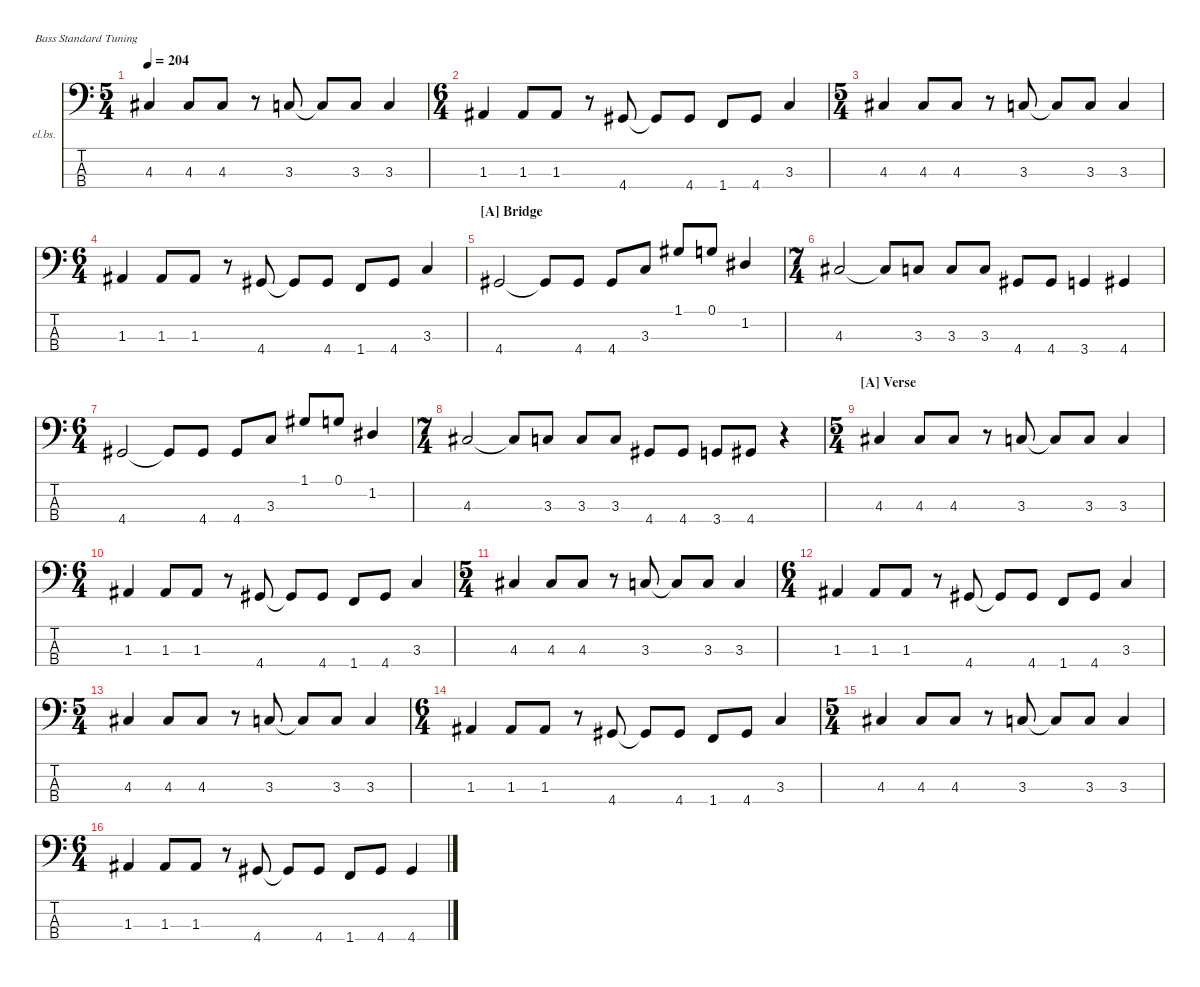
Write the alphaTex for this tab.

\hideDynamics
\bracketExtendMode nobrackets
\firstSystemTrackNameOrientation horizontal
\track ("bass" "el.bs.") {instrument electricbassfinger}
\staff {score tabs}
\tuning (G2 D2 A1 E1)
\ts (5 4)
\tempo 204
\clef f4
\ks aminor
4.3{acc #}.4{dy ff beam Up} 4.3{acc #}.8{beam Up} 4.3{acc #}.8{beam Up} r.8{beam Up} 3.3.8{beam Up} 3.3{t}.8{beam Up} 3.3.8{beam Up} 3.3.4{beam Up} |
\ts (6 4)
1.3{acc #}.4{beam Up} 1.3{acc #}.8{beam Up} 1.3{acc #}.8{beam Up} r.8{beam Up} 4.4{acc #}.8{beam Up} 4.4{t acc #}.8{beam Up} 4.4{acc #}.8{beam Up} 1.4.8{beam Up} 4.4{acc #}.8{beam Up} 3.3.4{beam Up} |
\ts (5 4)
4.3{acc #}.4{beam Up} 4.3{acc #}.8{beam Up} 4.3{acc #}.8{beam Up} r.8{beam Up} 3.3.8{beam Up} 3.3{t}.8{beam Up} 3.3.8{beam Up} 3.3.4{beam Up} |
\ts (6 4)
1.3{acc #}.4{beam Up} 1.3{acc #}.8{beam Up} 1.3{acc #}.8{beam Up} r.8{beam Up} 4.4{acc #}.8{beam Up} 4.4{t acc #}.8{beam Up} 4.4{acc #}.8{beam Up} 1.4.8{beam Up} 4.4{acc #}.8{beam Up} 3.3.4{beam Up} |
\section ("A" "Bridge")
4.4{acc #}.2{beam Up} 4.4{t acc #}.8{beam Up} 4.4{acc #}.8{beam Up} 4.4{acc #}.8{beam Up} 3.3.8{beam Up} 1.1{acc #}.8{beam Up} 0.1.8{beam Up} 1.2{acc #}.4{beam Up} |
\ts (7 4)
4.3{acc #}.2{beam Up} 4.3{t acc #}.8{beam Up} 3.3.8{beam Up} 3.3.8{beam Up} 3.3.8{beam Up} 4.4{acc #}.8{beam Up} 4.4{acc #}.8{beam Up} 3.4.4{beam Up} 4.4{acc #}.4{beam Up} |
\ts (6 4)
4.4{acc #}.2{beam Up} 4.4{t acc #}.8{beam Up} 4.4{acc #}.8{beam Up} 4.4{acc #}.8{beam Up} 3.3.8{beam Up} 1.1{acc #}.8{beam Up} 0.1.8{beam Up} 1.2{acc #}.4{beam Up} |
\ts (7 4)
4.3{acc #}.2{beam Up} 4.3{t acc #}.8{beam Up} 3.3.8{beam Up} 3.3.8{beam Up} 3.3.8{beam Up} 4.4{acc #}.8{beam Up} 4.4{acc #}.8{beam Up} 3.4.8{beam Up} 4.4{acc #}.8{beam Up} r.4{beam Down} |
\ts (5 4)
\section ("A" "Verse")
4.3{acc #}.4{beam Up} 4.3{acc #}.8{beam Up} 4.3{acc #}.8{beam Up} r.8{beam Up} 3.3.8{beam Up} 3.3{t}.8{beam Up} 3.3.8{beam Up} 3.3.4{beam Up} |
\ts (6 4)
1.3{acc #}.4{beam Up} 1.3{acc #}.8{beam Up} 1.3{acc #}.8{beam Up} r.8{beam Up} 4.4{acc #}.8{beam Up} 4.4{t acc #}.8{beam Up} 4.4{acc #}.8{beam Up} 1.4.8{beam Up} 4.4{acc #}.8{beam Up} 3.3.4{beam Up} |
\ts (5 4)
4.3{acc #}.4{beam Up} 4.3{acc #}.8{beam Up} 4.3{acc #}.8{beam Up} r.8{beam Up} 3.3.8{beam Up} 3.3{t}.8{beam Up} 3.3.8{beam Up} 3.3.4{beam Up} |
\ts (6 4)
1.3{acc #}.4{beam Up} 1.3{acc #}.8{beam Up} 1.3{acc #}.8{beam Up} r.8{beam Up} 4.4{acc #}.8{beam Up} 4.4{t acc #}.8{beam Up} 4.4{acc #}.8{beam Up} 1.4.8{beam Up} 4.4{acc #}.8{beam Up} 3.3.4{beam Up} |
\ts (5 4)
4.3{acc #}.4{beam Up} 4.3{acc #}.8{beam Up} 4.3{acc #}.8{beam Up} r.8{beam Up} 3.3.8{beam Up} 3.3{t}.8{beam Up} 3.3.8{beam Up} 3.3.4{beam Up} |
\ts (6 4)
1.3{acc #}.4{beam Up} 1.3{acc #}.8{beam Up} 1.3{acc #}.8{beam Up} r.8{beam Up} 4.4{acc #}.8{beam Up} 4.4{t acc #}.8{beam Up} 4.4{acc #}.8{beam Up} 1.4.8{beam Up} 4.4{acc #}.8{beam Up} 3.3.4{beam Up} |
\ts (5 4)
4.3{acc #}.4{beam Up} 4.3{acc #}.8{beam Up} 4.3{acc #}.8{beam Up} r.8{beam Up} 3.3.8{beam Up} 3.3{t}.8{beam Up} 3.3.8{beam Up} 3.3.4{beam Up} |
\ts (6 4)
1.3{acc #}.4{beam Up} 1.3{acc #}.8{beam Up} 1.3{acc #}.8{beam Up} r.8{beam Up} 4.4{acc #}.8{beam Up} 4.4{t acc #}.8{beam Up} 4.4{acc #}.8{beam Up} 1.4.8{beam Up} 4.4{acc #}.8{beam Up} 4.4{acc #}.4{beam Up}
